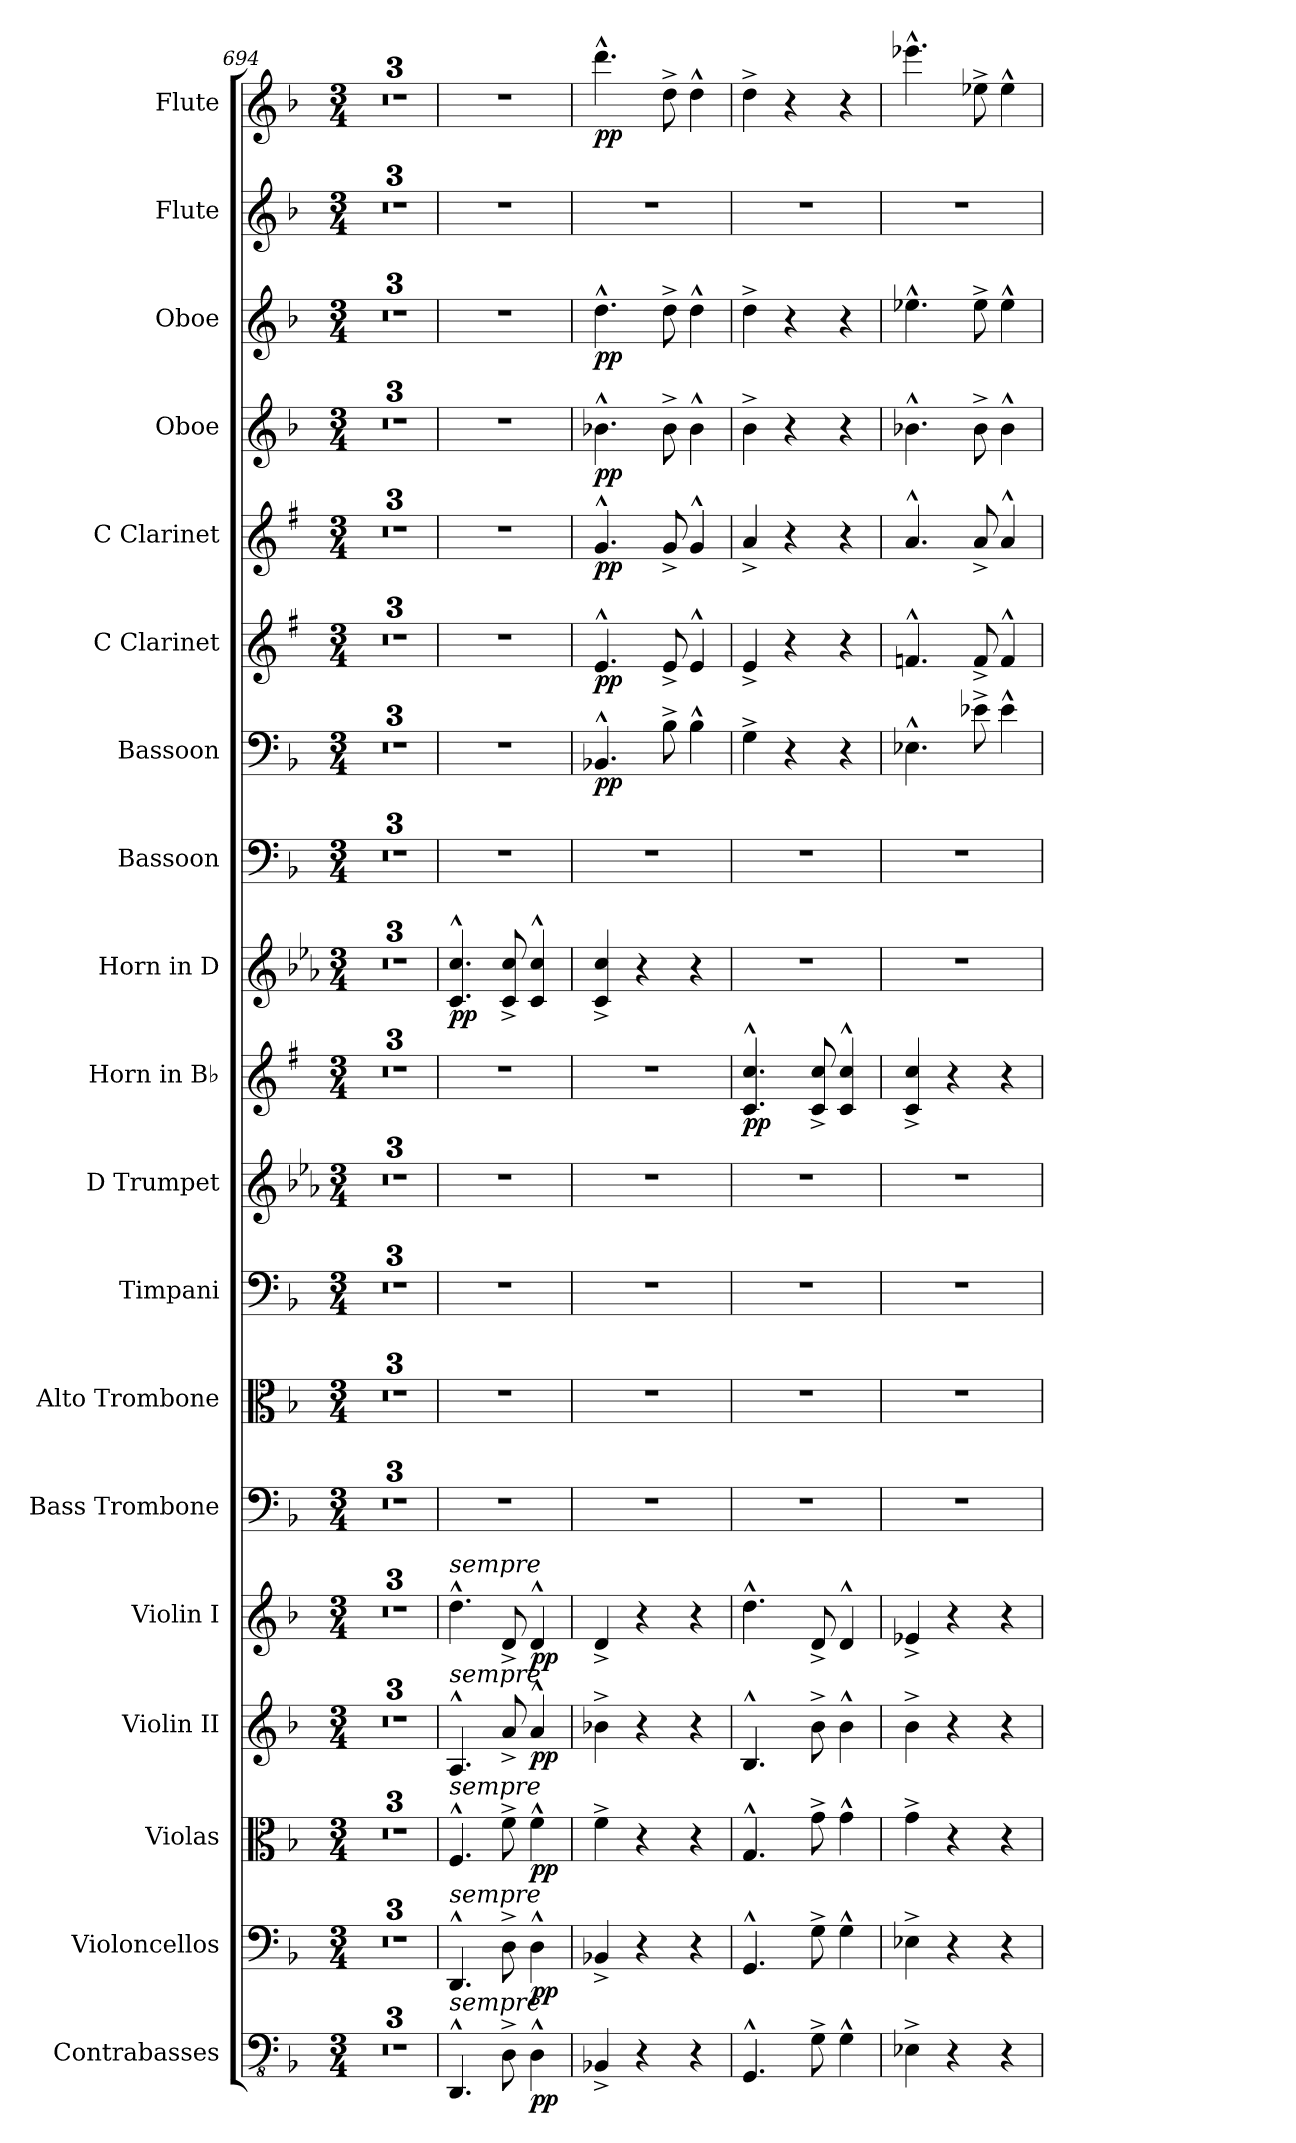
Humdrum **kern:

**kern	**dynam	**kern	**dynam	**kern	**dynam	**kern	**dynam	**kern	**dynam	**kern	**kern	**kern	**kern	**kern	**dynam	**kern	**dynam	**kern	**kern	**dynam	**kern	**dynam	**kern	**dynam	**kern	**dynam	**kern	**dynam	**kern	**kern	**dynam
*part19	*part19	*part18	*part18	*part17	*part17	*part16	*part16	*part15	*part15	*part14	*part13	*part12	*part11	*part10	*part10	*part9	*part9	*part8	*part7	*part7	*part6	*part6	*part5	*part5	*part4	*part4	*part3	*part3	*part2	*part1	*part1
*staff19	*staff19	*staff18	*staff18	*staff17	*staff17	*staff16	*staff16	*staff15	*staff15	*staff14	*staff13	*staff12	*staff11	*staff10	*staff10	*staff9	*staff9	*staff8	*staff7	*staff7	*staff6	*staff6	*staff5	*staff5	*staff4	*staff4	*staff3	*staff3	*staff2	*staff1	*staff1
*I"Contrabasses	*	*I"Violoncellos	*	*I"Violas	*	*I"Violin II	*	*I"Violin I	*	*I"Bass Trombone	*I"Alto Trombone	*I"Timpani	*I"D Trumpet	*I"Horn in B♭	*	*I"Horn in D	*	*I"Bassoon	*I"Bassoon	*	*I"C Clarinet	*	*I"C Clarinet	*	*I"Oboe	*	*I"Oboe	*	*I"Flute	*I"Flute	*
*I'Cbs.	*	*I'Vcs.	*	*I'Vlas.	*	*I'Vln II.	*	*I'Vln I.	*	*I'B. Tbn.	*I'A. Tbn.	*I'Timp.	*I'D Tpt.	*	*	*I'Hn.	*	*I'Bsn.	*I'Bsn.	*	*I'C Cl.	*	*I'C Cl.	*	*I'Ob.	*	*I'Ob.	*	*I'Fl.	*I'Fl.	*
*clefFv4	*	*clefF4	*	*clefC3	*	*clefG2	*	*clefG2	*	*clefF4	*clefC3	*clefF4	*clefG2	*clefG2	*	*clefG2	*	*clefF4	*clefF4	*	*clefG2	*	*clefG2	*	*clefG2	*	*clefG2	*	*clefG2	*clefG2	*
*	*	*	*	*	*	*	*	*	*	*	*	*	*ITrd-1c-2	*ITrd1c2	*	*ITrd6c10	*	*	*	*	*ITrd1c2	*	*ITrd1c2	*	*	*	*	*	*	*	*
*k[b-]	*	*k[b-]	*	*k[b-]	*	*k[b-]	*	*k[b-]	*	*k[b-]	*k[b-]	*k[b-]	*k[b-]	*k[b-]	*	*k[b-]	*	*k[b-]	*k[b-]	*	*k[b-]	*	*k[b-]	*	*k[b-]	*	*k[b-]	*	*k[b-]	*k[b-]	*
*M3/4	*	*M3/4	*	*M3/4	*	*M3/4	*	*M3/4	*	*M3/4	*M3/4	*M3/4	*M3/4	*M3/4	*	*M3/4	*	*M3/4	*M3/4	*	*M3/4	*	*M3/4	*	*M3/4	*	*M3/4	*	*M3/4	*M3/4	*
=694	=694	=694	=694	=694	=694	=694	=694	=694	=694	=694	=694	=694	=694	=694	=694	=694	=694	=694	=694	=694	=694	=694	=694	=694	=694	=694	=694	=694	=694	=694	=694
2.r	.	2.r	.	2.r	.	2.r	.	2.r	.	2.r	2.r	2.r	2.r	2.r	.	2.r	.	2.r	2.r	.	2.r	.	2.r	.	2.r	.	2.r	.	2.r	2.r	.
=695	=695	=695	=695	=695	=695	=695	=695	=695	=695	=695	=695	=695	=695	=695	=695	=695	=695	=695	=695	=695	=695	=695	=695	=695	=695	=695	=695	=695	=695	=695	=695
2.r	.	2.r	.	2.r	.	2.r	.	2.r	.	2.r	2.r	2.r	2.r	2.r	.	2.r	.	2.r	2.r	.	2.r	.	2.r	.	2.r	.	2.r	.	2.r	2.r	.
=696	=696	=696	=696	=696	=696	=696	=696	=696	=696	=696	=696	=696	=696	=696	=696	=696	=696	=696	=696	=696	=696	=696	=696	=696	=696	=696	=696	=696	=696	=696	=696
2.r	.	2.r	.	2.r	.	2.r	.	2.r	.	2.r	2.r	2.r	2.r	2.r	.	2.r	.	2.r	2.r	.	2.r	.	2.r	.	2.r	.	2.r	.	2.r	2.r	.
=697	=697	=697	=697	=697	=697	=697	=697	=697	=697	=697	=697	=697	=697	=697	=697	=697	=697	=697	=697	=697	=697	=697	=697	=697	=697	=697	=697	=697	=697	=697	=697
!	!	!	!	!	!	!	!	!LO:TX:a:i:t=sempre	!	!	!	!	!	!	!	!	!	!	!	!	!	!	!	!	!	!	!	!	!	!	!
!	!	!	!	!	!	!LO:TX:a:i:t=sempre	!	!	!	!	!	!	!	!	!	!	!	!	!	!	!	!	!	!	!	!	!	!	!	!	!
!	!	!	!	!LO:TX:a:i:t=sempre	!	!	!	!	!	!	!	!	!	!	!	!	!	!	!	!	!	!	!	!	!	!	!	!	!	!	!
!	!	!LO:TX:a:i:t=sempre	!	!	!	!	!	!	!	!	!	!	!	!	!	!	!	!	!	!	!	!	!	!	!	!	!	!	!	!	!
!LO:TX:a:i:t=sempre	!	!	!	!	!	!	!	!	!	!	!	!	!	!	!	!	!	!	!	!	!	!	!	!	!	!	!	!	!	!	!
!	!	!	!	!	!	!	!	!	!	!	!	!	!	!	!	!	!LO:DY:b	!	!	!	!	!	!	!	!	!	!	!	!	!	!
4.DDD^^/	.	4.DD^^/	.	4.F^^/	.	4.A^^/	.	4.dd^^\	.	2.r	2.r	2.r	2.r	2.r	.	4.D/^^ 4.d/^^	pp	2.r	2.r	.	2.r	.	2.r	.	2.r	.	2.r	.	2.r	2.r	.
8DD^\	.	8D^\	.	8f^\	.	8a^/	.	8d^/	.	.	.	.	.	.	.	8D/^ 8d/^	.	.	.	.	.	.	.	.	.	.	.	.	.	.	.
!	!LO:DY:b	!	!LO:DY:b	!	!LO:DY:b	!	!LO:DY:b	!	!LO:DY:b	!	!	!	!	!	!	!	!	!	!	!	!	!	!	!	!	!	!	!	!	!	!
4DD^^\	pp	4D^^\	pp	4f^^\	pp	4a^^/	pp	4d^^/	pp	.	.	.	.	.	.	4D/^^ 4d/^^	.	.	.	.	.	.	.	.	.	.	.	.	.	.	.
=698	=698	=698	=698	=698	=698	=698	=698	=698	=698	=698	=698	=698	=698	=698	=698	=698	=698	=698	=698	=698	=698	=698	=698	=698	=698	=698	=698	=698	=698	=698	=698
!	!	!	!	!	!	!	!	!	!	!	!	!	!	!	!	!	!	!	!	!LO:DY:b	!	!LO:DY:b	!	!LO:DY:b	!	!LO:DY:b	!	!LO:DY:b	!	!	!LO:DY:b
4BBB-X^/	.	4BB-X^/	.	4f^\	.	4b-X^\	.	4d^/	.	2.r	2.r	2.r	2.r	2.r	.	4D/^ 4d/^	.	2.r	4.BB-X^^/	pp	4.d^^/	pp	4.f^^/	pp	4.b-X^^\	pp	4.dd^^\	pp	2.r	4.ddd^^\	pp
4r	.	4r	.	4r	.	4r	.	4r	.	.	.	.	.	.	.	4r	.	.	.	.	.	.	.	.	.	.	.	.	.	.	.
.	.	.	.	.	.	.	.	.	.	.	.	.	.	.	.	.	.	.	8B-^\	.	8d^/	.	8f^/	.	8b-^\	.	8dd^\	.	.	8dd^\	.
4r	.	4r	.	4r	.	4r	.	4r	.	.	.	.	.	.	.	4r	.	.	4B-^^\	.	4d^^/	.	4f^^/	.	4b-^^\	.	4dd^^\	.	.	4dd^^\	.
=699	=699	=699	=699	=699	=699	=699	=699	=699	=699	=699	=699	=699	=699	=699	=699	=699	=699	=699	=699	=699	=699	=699	=699	=699	=699	=699	=699	=699	=699	=699	=699
!	!	!	!	!	!	!	!	!	!	!	!	!	!	!	!LO:DY:b	!	!	!	!	!	!	!	!	!	!	!	!	!	!	!	!
4.GGG^^/	.	4.GG^^/	.	4.G^^/	.	4.B-^^/	.	4.dd^^\	.	2.r	2.r	2.r	2.r	4.B-/^^ 4.b-/^^	pp	2.r	.	2.r	4G^\	.	4d^/	.	4g^/	.	4b-^\	.	4dd^\	.	2.r	4dd^\	.
.	.	.	.	.	.	.	.	.	.	.	.	.	.	.	.	.	.	.	4r	.	4r	.	4r	.	4r	.	4r	.	.	4r	.
8GG^\	.	8G^\	.	8g^\	.	8b-^\	.	8d^/	.	.	.	.	.	8B-/^ 8b-/^	.	.	.	.	.	.	.	.	.	.	.	.	.	.	.	.	.
4GG^^\	.	4G^^\	.	4g^^\	.	4b-^^\	.	4d^^/	.	.	.	.	.	4B-/^^ 4b-/^^	.	.	.	.	4r	.	4r	.	4r	.	4r	.	4r	.	.	4r	.
=700	=700	=700	=700	=700	=700	=700	=700	=700	=700	=700	=700	=700	=700	=700	=700	=700	=700	=700	=700	=700	=700	=700	=700	=700	=700	=700	=700	=700	=700	=700	=700
4EE-X^\	.	4E-X^\	.	4g^\	.	4b-^\	.	4e-X^/	.	2.r	2.r	2.r	2.r	4B-/^ 4b-/^	.	2.r	.	2.r	4.E-X^^\	.	4.e-X^^/	.	4.g^^/	.	4.b-X^^\	.	4.ee-X^^\	.	2.r	4.eee-X^^\	.
4r	.	4r	.	4r	.	4r	.	4r	.	.	.	.	.	4r	.	.	.	.	.	.	.	.	.	.	.	.	.	.	.	.	.
.	.	.	.	.	.	.	.	.	.	.	.	.	.	.	.	.	.	.	8e-X^\	.	8e-^/	.	8g^/	.	8b-^\	.	8ee-^\	.	.	8ee-X^\	.
4r	.	4r	.	4r	.	4r	.	4r	.	.	.	.	.	4r	.	.	.	.	4e-^^\	.	4e-^^/	.	4g^^/	.	4b-^^\	.	4ee-^^\	.	.	4ee-^^\	.
=	=	=	=	=	=	=	=	=	=	=	=	=	=	=	=	=	=	=	=	=	=	=	=	=	=	=	=	=	=	=	=
*-	*-	*-	*-	*-	*-	*-	*-	*-	*-	*-	*-	*-	*-	*-	*-	*-	*-	*-	*-	*-	*-	*-	*-	*-	*-	*-	*-	*-	*-	*-	*-
